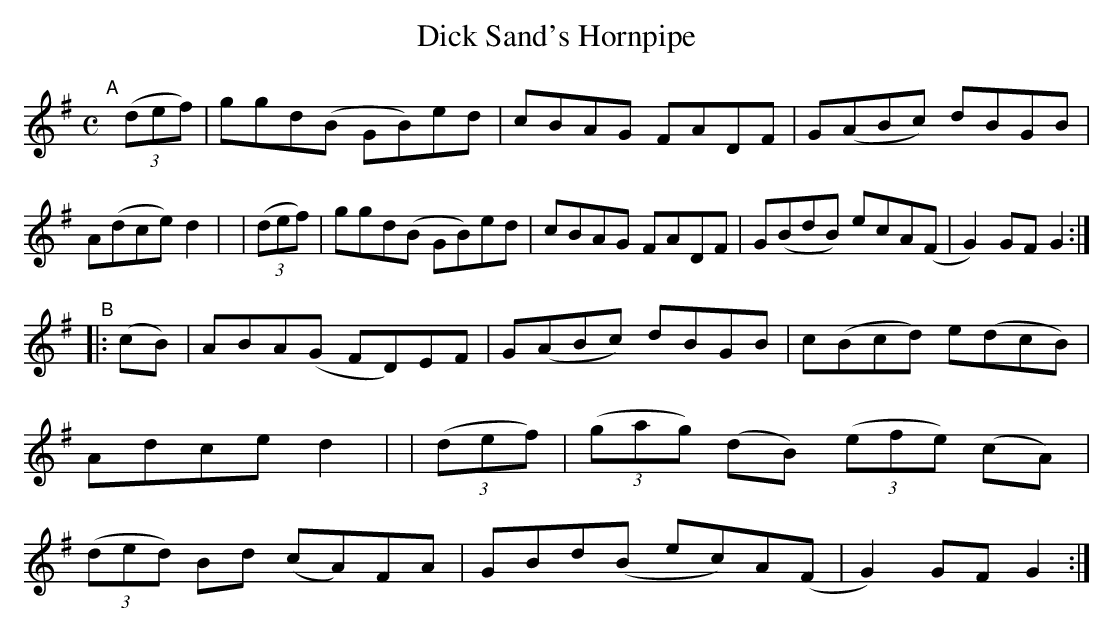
X:1
T: Dick Sand's Hornpipe
M: C
L: 1/8
K: G
"^A"[|]\
  (3(def) | ggd(B GB)ed | cBAG FADF | G(ABc) dBGB | A(dce) d2 |\
| (3(def) | ggd(B GB)ed | cBAG FADF | G(BdB) ecA(F | G2)GF G2 :|
"^B"\
|:  (cB)  | ABA(G FD)EF | G(ABc) dBGB | c(Bcd) e(dcB) | Adce d2 |\
| (3(def) | (3(gag) (dB) (3(efe) (cA) | (3(ded) Bd (cA)FA | GBd(B ec)A(F | G2)GF G2 :|
